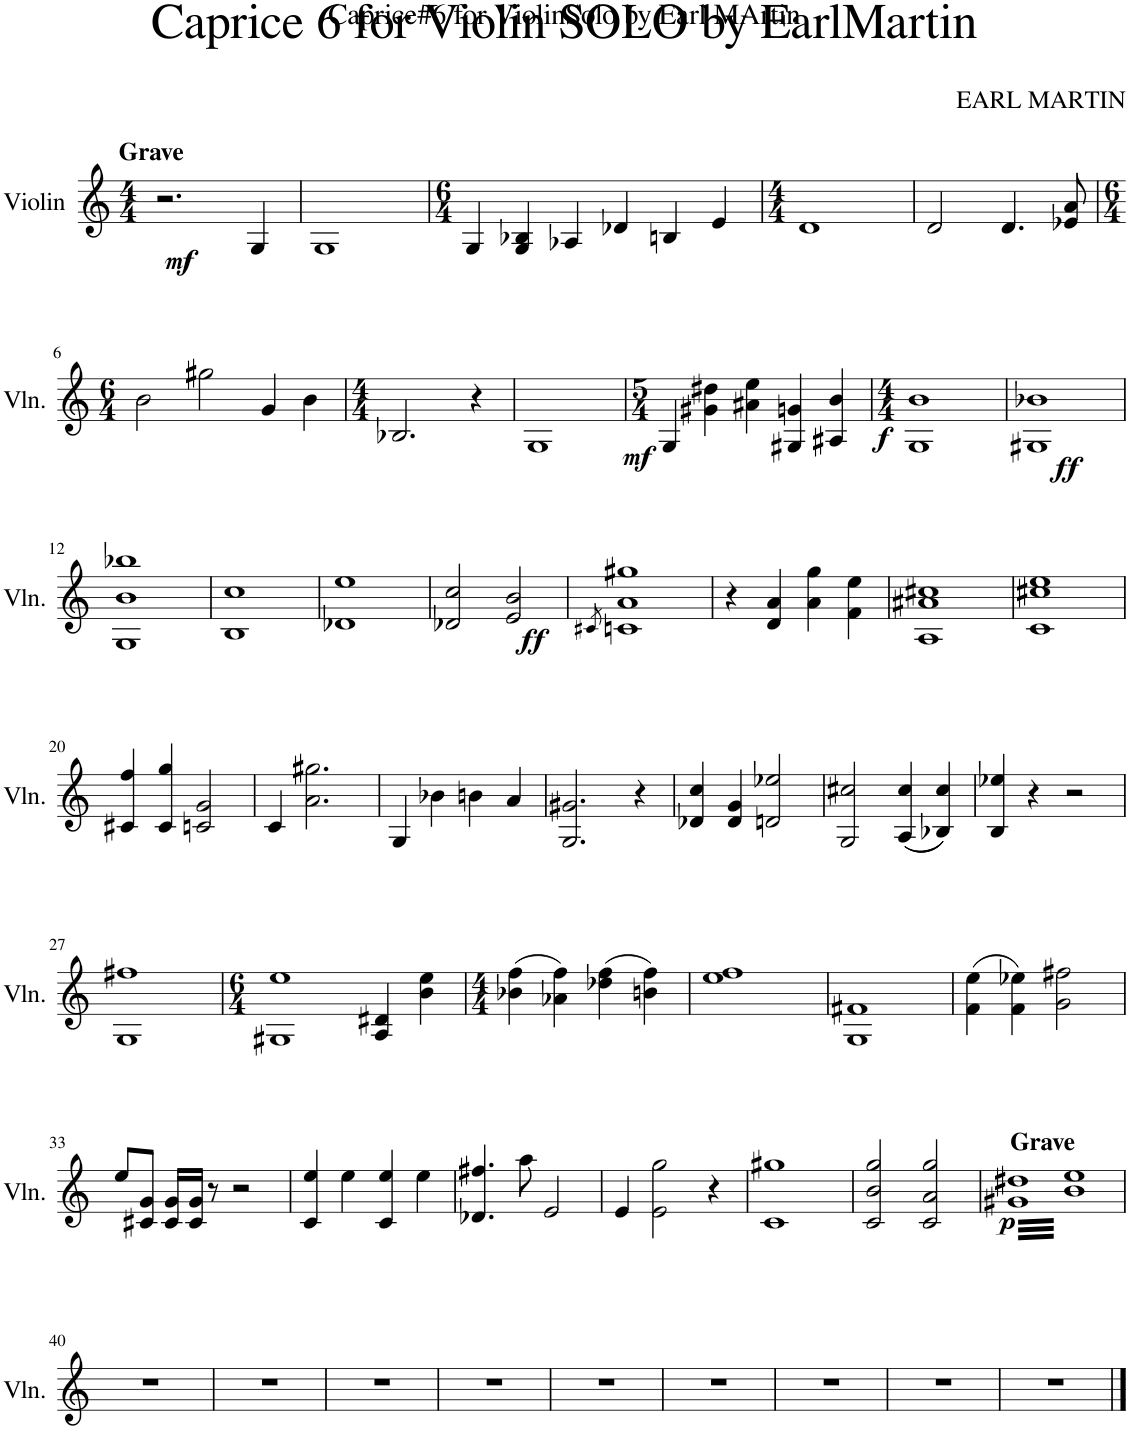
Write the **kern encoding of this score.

**kern	**dynam
*part1	*part1
*staff1	*staff1
*I"Violin	*
*I'Vln.	*
*clefG2	*
*k[]	*
*M4/4	*
=1	=1
!LO:TX:a:B:t=Grave	!
!	!LO:DY:b
2.r	mf
4G/	.
=2	=2
1G	.
=3	=3
*M6/4	*
4G/	.
4G/ 4B-X/	.
4A-X/	.
4d-X/	.
4Bn/	.
4e/	.
=4	=4
*M4/4	*
1d	.
=5	=5
2d/	.
4.d/	.
8e-X/ 8a/	.
!!LO:LB:g=z
=6	=6
*M6/4	*
2b\	.
2gg#X\	.
4g/	.
4b\	.
=7	=7
*M4/4	*
2.B-X/	.
4r	.
=8	=8
1G	.
=9	=9
*M5/4	*
!	!LO:DY:b
4G/	mf
4g#X\ 4dd#X\	.
4a#X\ 4ee\	.
4G#X/ 4gn/	.
4A#X/ 4b/	.
=10	=10
*M4/4	*
!	!LO:DY:b
1G 1b	f
=11	=11
!	!LO:DY:b
1G#X 1b-X	ff
!!LO:LB:g=z
=12	=12
1G 1b 1bb-X	.
=13	=13
1B 1cc	.
=14	=14
1d-X 1ee	.
=15	=15
2d-X/ 2cc/	.
!	!LO:DY:b
2e/ 2b/	ff
=16	=16
8qc#X/	.
1cn 1a 1gg#X	.
=17	=17
4r	.
4d/ 4a/	.
4a\ 4gg\	.
4f\ 4ee\	.
=18	=18
1A 1a#X 1cc#X	.
=19	=19
1c 1cc#X 1ee	.
!!LO:LB:g=z
=20	=20
4c#X/ 4ff/	.
4c#/ 4gg/	.
2cn/ 2g/	.
=21	=21
4c/	.
2.a\ 2.gg#X\	.
=22	=22
4G/	.
4b-X\	.
4bn\	.
4a/	.
=23	=23
2.G/ 2.g#X/	.
4r	.
=24	=24
4d-X/ 4cc/	.
4d-/ 4g/	.
2dn/ 2ee-X/	.
=25	=25
2G/ 2cc#X/	.
((4A/ 4cc#/	.
4B-X/ 4cc#/))	.
=26	=26
4B/ 4ee-X/	.
4r	.
2r	.
!!LO:LB:g=z
=27	=27
1G 1ff#X	.
=28	=28
*M6/4	*
1G#X 1ee	.
4A/ 4d#X/	.
4b\ 4ee\	.
=29	=29
*M4/4	*
(4b-X\ 4ff\	.
4a-X\ 4ff\)	.
(4dd-X\ 4ff\	.
4bn\ 4ff\)	.
=30	=30
1ee 1ff	.
=31	=31
1G 1f#X	.
=32	=32
(4f\ 4ee\	.
4f\ 4ee-X\)	.
2g\ 2ff#X\	.
!!LO:LB:g=z
=33	=33
8ee/L	.
8c#X/ 8g/J	.
16c#/ 16g/LL	.
16c#/ 16g/JJ	.
8r	.
2r	.
=34	=34
4c/ 4ee/	.
4ee\	.
4c/ 4ee/	.
4ee\	.
=35	=35
4.d-X/ 4.ff#X/	.
8aa\	.
2e/	.
=36	=36
4e/	.
2e\ 2gg\	.
4r	.
=37	=37
1c 1gg#X	.
=38	=38
2c/ 2b/ 2gg/	.
2c/ 2a/ 2gg/	.
=39	=39
!LO:TX:a:B:t=Grave	!
!	!LO:DY:b
*tremolo	*
64g#X 64dd#XLLLL	p
64b 64ee	.
64g#X 64dd#X	.
64b 64ee	.
64g#X 64dd#X	.
64b 64ee	.
64g#X 64dd#X	.
64b 64ee	.
64g#X 64dd#X	.
64b 64ee	.
64g#X 64dd#X	.
64b 64ee	.
64g#X 64dd#X	.
64b 64ee	.
64g#X 64dd#X	.
64b 64ee	.
64g#X 64dd#X	.
64b 64ee	.
64g#X 64dd#X	.
64b 64ee	.
64g#X 64dd#X	.
64b 64ee	.
64g#X 64dd#X	.
64b 64ee	.
64g#X 64dd#X	.
64b 64ee	.
64g#X 64dd#X	.
64b 64ee	.
64g#X 64dd#X	.
64b 64ee	.
64g#X 64dd#X	.
64b 64ee	.
64g#X 64dd#X	.
64b 64ee	.
64g#X 64dd#X	.
64b 64ee	.
64g#X 64dd#X	.
64b 64ee	.
64g#X 64dd#X	.
64b 64ee	.
64g#X 64dd#X	.
64b 64ee	.
64g#X 64dd#X	.
64b 64ee	.
64g#X 64dd#X	.
64b 64ee	.
64g#X 64dd#X	.
64b 64ee	.
64g#X 64dd#X	.
64b 64ee	.
64g#X 64dd#X	.
64b 64ee	.
64g#X 64dd#X	.
64b 64ee	.
64g#X 64dd#X	.
64b 64ee	.
64g#X 64dd#X	.
64b 64ee	.
64g#X 64dd#X	.
64b 64ee	.
64g#X 64dd#X	.
64b 64ee	.
64g#X 64dd#X	.
64b 64eeJJJJ	.
*Xtremolo	*
!!LO:LB:g=z
=40	=40
1r	.
.	.
.	.
.	.
.	.
.	.
.	.
.	.
.	.
.	.
.	.
.	.
.	.
.	.
.	.
.	.
.	.
.	.
.	.
.	.
.	.
.	.
.	.
.	.
.	.
.	.
.	.
.	.
.	.
.	.
.	.
.	.
=41	=41
1r	.
=42	=42
1r	.
=43	=43
1r	.
=44	=44
1r	.
=45	=45
1r	.
=46	=46
1r	.
=47	=47
1r	.
=48	=48
1r	.
==	==
*-	*-
